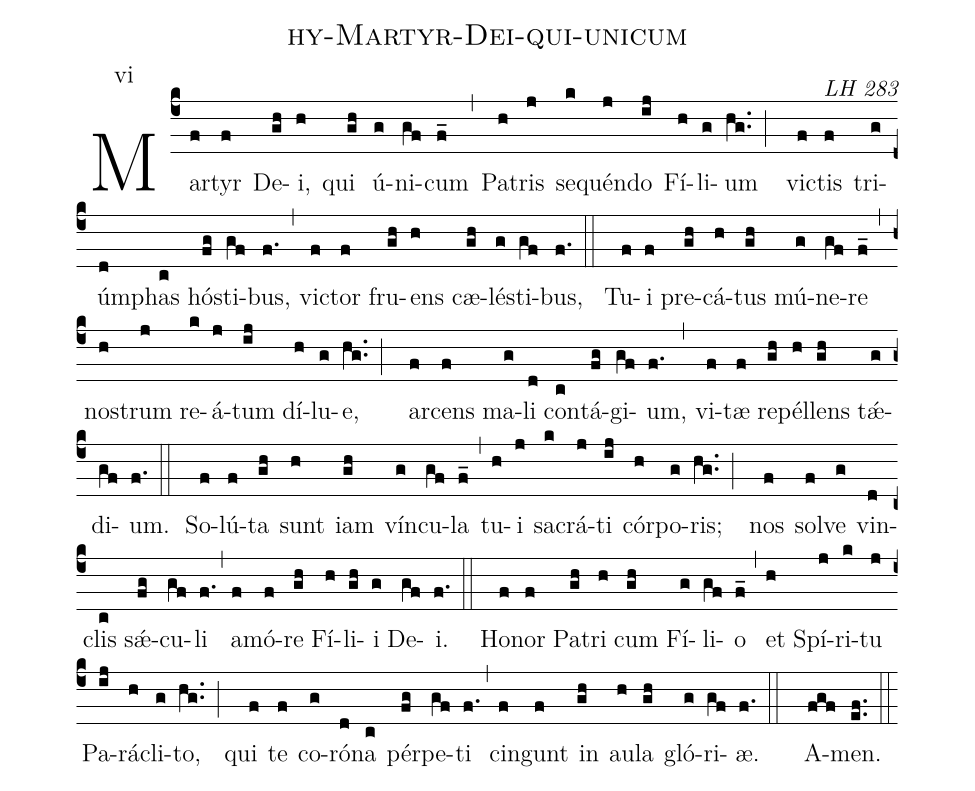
name: hy-Martyr-Dei-qui-unicum;
commentary: LH 283;
annotation: vi;
%%
(c4) Mar(f)tyr(f) De(gh)i,(h) qui(gh) ú(g)ni(gf)cum(f_) (,)
Pa(h)tris(j) se(k)quén(j)do(ij) Fí(h)li(g)um(hg..;)
vi(f)ctis(f) tri(g)úm(d)phas(c) hó(fg)sti(gf)bus,(f.) (,)
vi(f)ctor(f) fru(gh)ens(h) cæ(gh)lé(g)sti(gf)bus,(f.::)
Tu(f)i(f) pre(gh)cá(h)tus(gh) mú(g)ne(gf)re(f_) (,)
no(h)strum(j) re(k)á(j)tum(ij) dí(h)lu(g)e,(hg..;)
ar(f)cens(f) ma(g)li(d) con(c)tá(fg)gi(gf)um,(f.) (,)
vi(f)tæ(f) re(gh)pél(h)lens(gh) tǽ(g)di(gf)um.(f.::)
So(f)lú(f)ta(gh) sunt(h) iam(gh) vín(g)cu(gf)la(f_) (,)
tu(h)i(j) sa(k)crá(j)ti(ij) cór(h)po(g)ris;(hg..;)
nos(f) sol(f)ve(g) vin(d)clis(c) sǽ(fg)cu(gf)li(f.) (,)
a(f)mó(f)re(gh) Fí(h)li(gh)i(g) De(gf)i.(f.::)
Ho(f)nor(f) Pa(gh)tri(h) cum(gh) Fí(g)li(gf)o(f_) (,)
et(h) Spí(j)ri(k)tu(j) Pa(ij)rá(h)cli(g)to,(hg..;)
qui(f) te(f) co(g)ró(d)na(c) pér(fg)pe(gf)ti(f.) (,)
cin(f)gunt(f) in(gh) au(h)la(gh) gló(g)ri(gf)æ.(f.::)
A(fgf)men.(ef..) (::)
